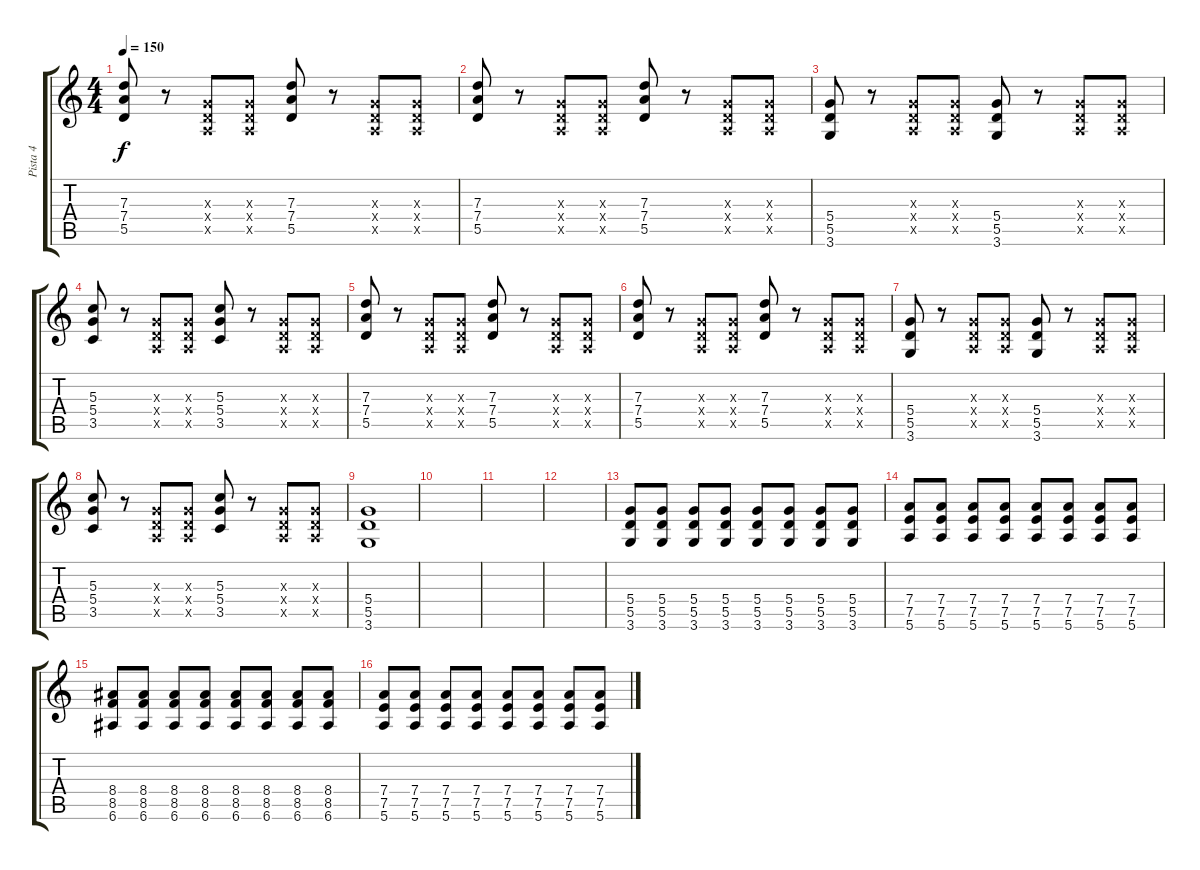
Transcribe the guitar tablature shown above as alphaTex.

\track ("Pista 4" "Pista 4") {instrument distortionguitar}
\staff {score tabs}
\tuning (E4 B3 G3 D3 A2 E2) {hide}
\ts (4 4)
\tempo 150
\clef g2
\ks c
(7.3 7.4 5.5).8{dy f} r.8 (0.3{x} 0.4{x} 0.5{x}).8 (0.3{x} 0.4{x} 0.5{x}).8 (7.3 7.4 5.5).8 r.8 (0.3{x} 0.4{x} 0.5{x}).8 (0.3{x} 0.4{x} 0.5{x}).8 |
(7.3 7.4 5.5).8 r.8 (0.3{x} 0.4{x} 0.5{x}).8 (0.3{x} 0.4{x} 0.5{x}).8 (7.3 7.4 5.5).8 r.8 (0.3{x} 0.4{x} 0.5{x}).8 (0.3{x} 0.4{x} 0.5{x}).8 |
(5.4 5.5 3.6).8 r.8 (0.3{x} 0.4{x} 0.5{x}).8 (0.3{x} 0.4{x} 0.5{x}).8 (5.4 5.5 3.6).8 r.8 (0.3{x} 0.4{x} 0.5{x}).8 (0.3{x} 0.4{x} 0.5{x}).8 |
(5.3 5.4 3.5).8 r.8 (0.3{x} 0.4{x} 0.5{x}).8 (0.3{x} 0.4{x} 0.5{x}).8 (5.3 5.4 3.5).8 r.8 (0.3{x} 0.4{x} 0.5{x}).8 (0.3{x} 0.4{x} 0.5{x}).8 |
(7.3 7.4 5.5).8 r.8 (0.3{x} 0.4{x} 0.5{x}).8 (0.3{x} 0.4{x} 0.5{x}).8 (7.3 7.4 5.5).8 r.8 (0.3{x} 0.4{x} 0.5{x}).8 (0.3{x} 0.4{x} 0.5{x}).8 |
(7.3 7.4 5.5).8 r.8 (0.3{x} 0.4{x} 0.5{x}).8 (0.3{x} 0.4{x} 0.5{x}).8 (7.3 7.4 5.5).8 r.8 (0.3{x} 0.4{x} 0.5{x}).8 (0.3{x} 0.4{x} 0.5{x}).8 |
(5.4 5.5 3.6).8 r.8 (0.3{x} 0.4{x} 0.5{x}).8 (0.3{x} 0.4{x} 0.5{x}).8 (5.4 5.5 3.6).8 r.8 (0.3{x} 0.4{x} 0.5{x}).8 (0.3{x} 0.4{x} 0.5{x}).8 |
(5.3 5.4 3.5).8 r.8 (0.3{x} 0.4{x} 0.5{x}).8 (0.3{x} 0.4{x} 0.5{x}).8 (5.3 5.4 3.5).8 r.8 (0.3{x} 0.4{x} 0.5{x}).8 (0.3{x} 0.4{x} 0.5{x}).8 |
(5.4 5.5 3.6).1 |
|
|
|
(5.4 5.5 3.6).8 (5.4 5.5 3.6).8 (5.4 5.5 3.6).8 (5.4 5.5 3.6).8 (5.4 5.5 3.6).8 (5.4 5.5 3.6).8 (5.4 5.5 3.6).8 (5.4 5.5 3.6).8 |
(7.4 7.5 5.6).8 (7.4 7.5 5.6).8 (7.4 7.5 5.6).8 (7.4 7.5 5.6).8 (7.4 7.5 5.6).8 (7.4 7.5 5.6).8 (7.4 7.5 5.6).8 (7.4 7.5 5.6).8 |
(8.4 8.5 6.6).8 (8.4 8.5 6.6).8 (8.4 8.5 6.6).8 (8.4 8.5 6.6).8 (8.4 8.5 6.6).8 (8.4 8.5 6.6).8 (8.4 8.5 6.6).8 (8.4 8.5 6.6).8 |
(7.4 7.5 5.6).8 (7.4 7.5 5.6).8 (7.4 7.5 5.6).8 (7.4 7.5 5.6).8 (7.4 7.5 5.6).8 (7.4 7.5 5.6).8 (7.4 7.5 5.6).8 (7.4 7.5 5.6).8
